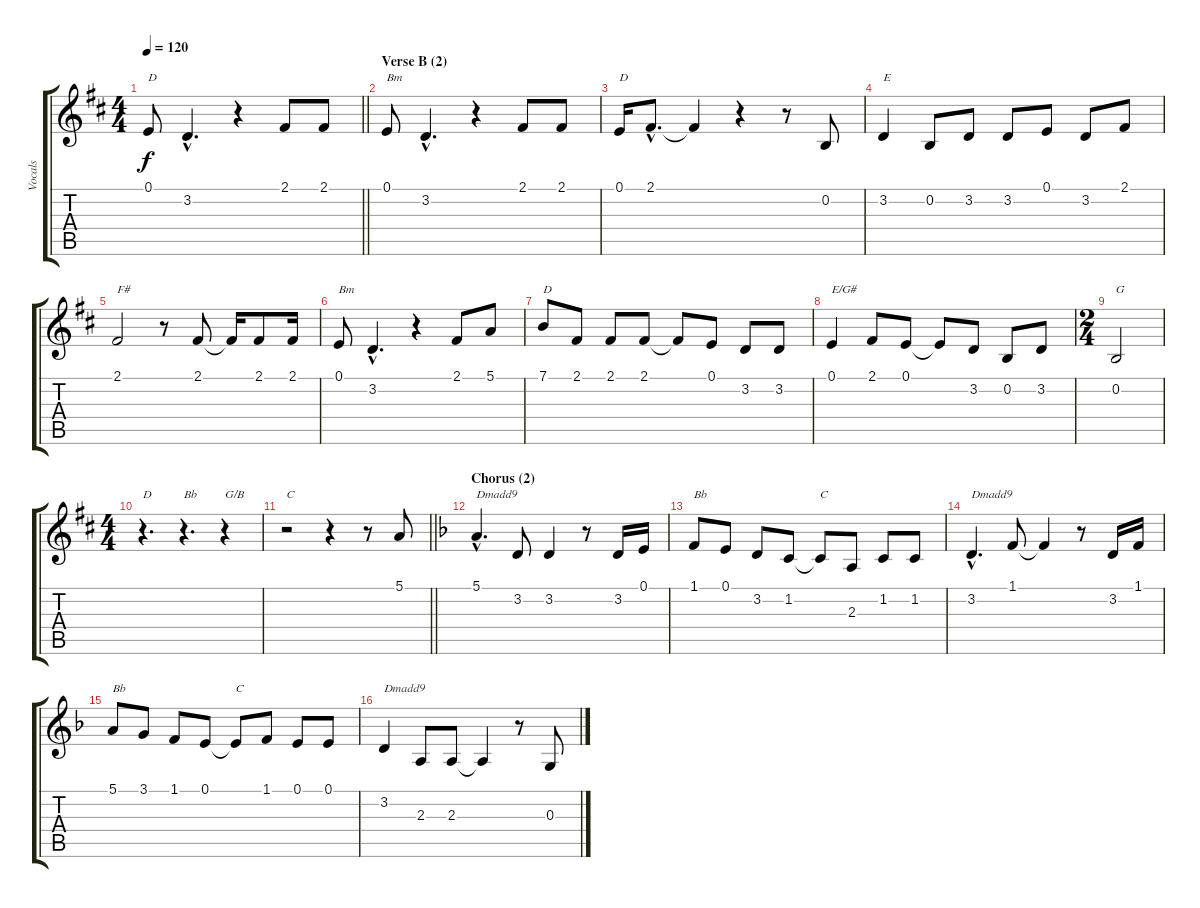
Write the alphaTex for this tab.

\track ("Vocals" "Vocals") {instrument sopranosax}
\staff {score tabs}
\tuning (E4 B3 G3 D3 A2 E2) {hide}
\ts (4 4)
\tempo 120
\clef g2
\barLineRight lightlight
\ks d
0.1.8{txt "D" dy f} 3.2{hac}.4{d} r.4 2.1.8 2.1.8 |
\section ("" "Verse B (2)")
0.1.8{txt "Bm"} 3.2{hac}.4{d} r.4 2.1.8 2.1.8 |
0.1.16{txt "D"} 2.1{hac}.8{d} 2.1{t}.4 r.4 r.8 0.2.8 |
3.2.4{txt "E"} 0.2.8 3.2.8 3.2.8 0.1.8 3.2.8 2.1.8 |
2.1.2{txt "F#"} r.8 2.1.8 2.1{t}.16 2.1.8 2.1.16 |
0.1.8{txt "Bm"} 3.2{hac}.4{d} r.4 2.1.8 5.1.8 |
7.1.8{txt "D"} 2.1.8 2.1.8 2.1.8 2.1{t}.8 0.1.8 3.2.8 3.2.8 |
0.1.4{txt "E/G#"} 2.1.8 0.1.8 0.1{t}.8 3.2.8 0.2.8 3.2.8 |
\ts (2 4)
0.2.2{txt "G"} |
\ts (4 4)
r.4{d txt "D"} r.4{d txt "Bb"} r.4{txt "G/B"} |
\barLineRight lightlight
r.2{txt "C"} r.4 r.8 5.1.8 |
\section ("" "Chorus (2)")
\ks dminor
5.1{hac}.4{d txt "Dmadd9"} 3.2.8 3.2.4 r.8 3.2.16 0.1.16 |
1.1.8{txt "Bb"} 0.1.8 3.2.8 1.2.8 1.2{t}.8{txt "C"} 2.3.8 1.2.8 1.2.8 |
3.2{hac}.4{d txt "Dmadd9"} 1.1.8 1.1{t}.4 r.8 3.2.16 1.1.16 |
5.1.8{txt "Bb"} 3.1.8 1.1.8 0.1.8 0.1{t}.8{txt "C"} 1.1.8 0.1.8 0.1.8 |
3.2.4{txt "Dmadd9"} 2.3.8 2.3.8 2.3{t}.4 r.8 0.3.8
